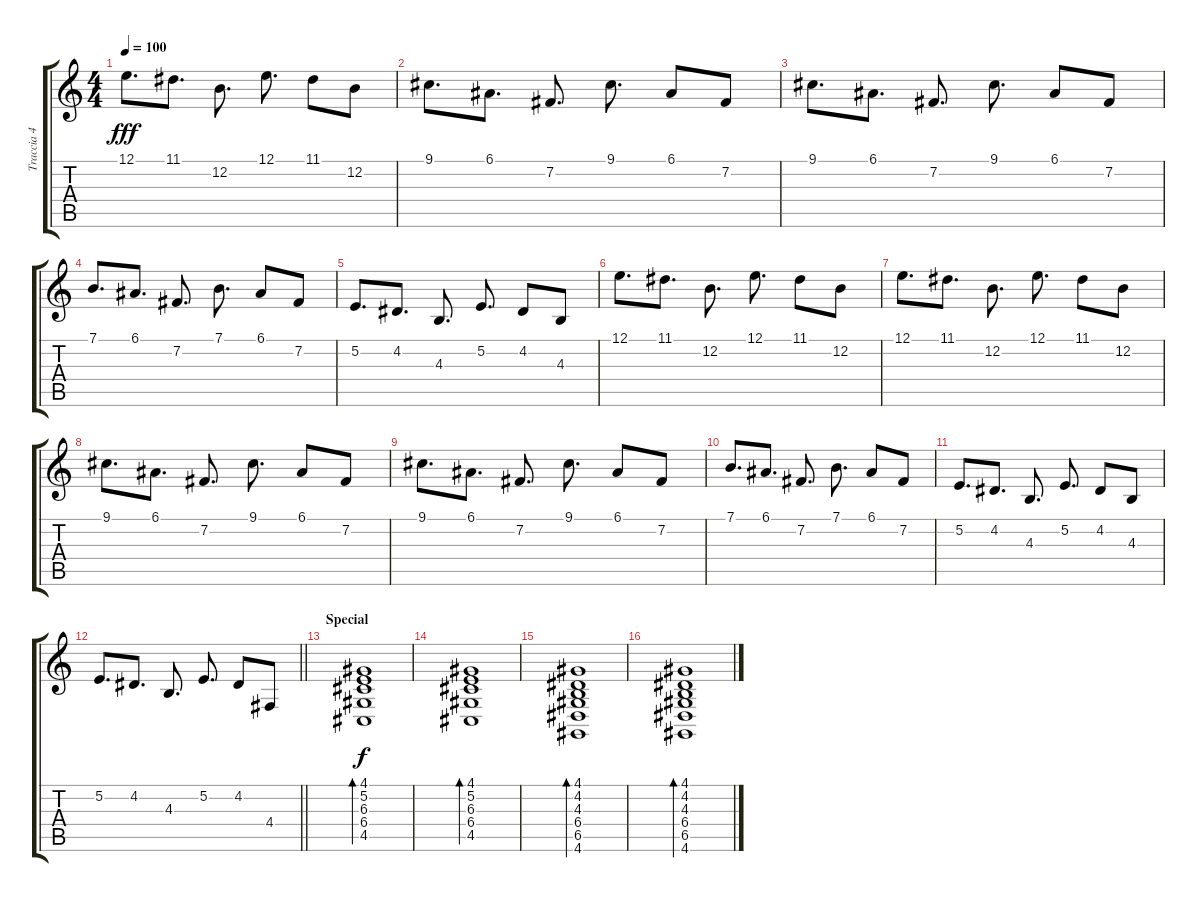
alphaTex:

\track ("Traccia 4" "Traccia 4") {instrument lead2sawtooth}
\staff {score tabs}
\tuning (E4 B3 G3 D3 A2 E2) {hide}
\ts (4 4)
\tempo 100
\clef g2
\ks c
12.1.8{d dy fff} 11.1.8{d} 12.2.8{d} 12.1.8{d} 11.1.8 12.2.8 |
9.1.8{d} 6.1.8{d} 7.2.8{d} 9.1.8{d} 6.1.8 7.2.8 |
9.1.8{d} 6.1.8{d} 7.2.8{d} 9.1.8{d} 6.1.8 7.2.8 |
7.1.8{d} 6.1.8{d} 7.2.8{d} 7.1.8{d} 6.1.8 7.2.8 |
5.2.8{d} 4.2.8{d} 4.3.8{d} 5.2.8{d} 4.2.8 4.3.8 |
12.1.8{d volume 16 instrument acousticgrandpiano} 11.1.8{d} 12.2.8{d} 12.1.8{d} 11.1.8 12.2.8 |
12.1.8{d} 11.1.8{d} 12.2.8{d} 12.1.8{d} 11.1.8 12.2.8 |
9.1.8{d} 6.1.8{d} 7.2.8{d} 9.1.8{d} 6.1.8 7.2.8 |
9.1.8{d} 6.1.8{d} 7.2.8{d} 9.1.8{d} 6.1.8 7.2.8 |
7.1.8{d} 6.1.8{d} 7.2.8{d} 7.1.8{d} 6.1.8 7.2.8 |
5.2.8{d} 4.2.8{d} 4.3.8{d} 5.2.8{d} 4.2.8 4.3.8 |
\barLineRight lightlight
5.2.8{d} 4.2.8{d} 4.3.8{d} 5.2.8{d} 4.2.8 4.4.8 |
\section ("" "Special")
(4.1 5.2 6.3 6.4 4.5).1{bd 30 dy f volume 12 instrument acousticgrandpiano} |
(4.1 5.2 6.3 6.4 4.5).1{bd 30} |
(4.1 4.2 4.3 6.4 6.5 4.6).1{bd 30} |
(4.1 4.2 4.3 6.4 6.5 4.6).1{bd 30}
